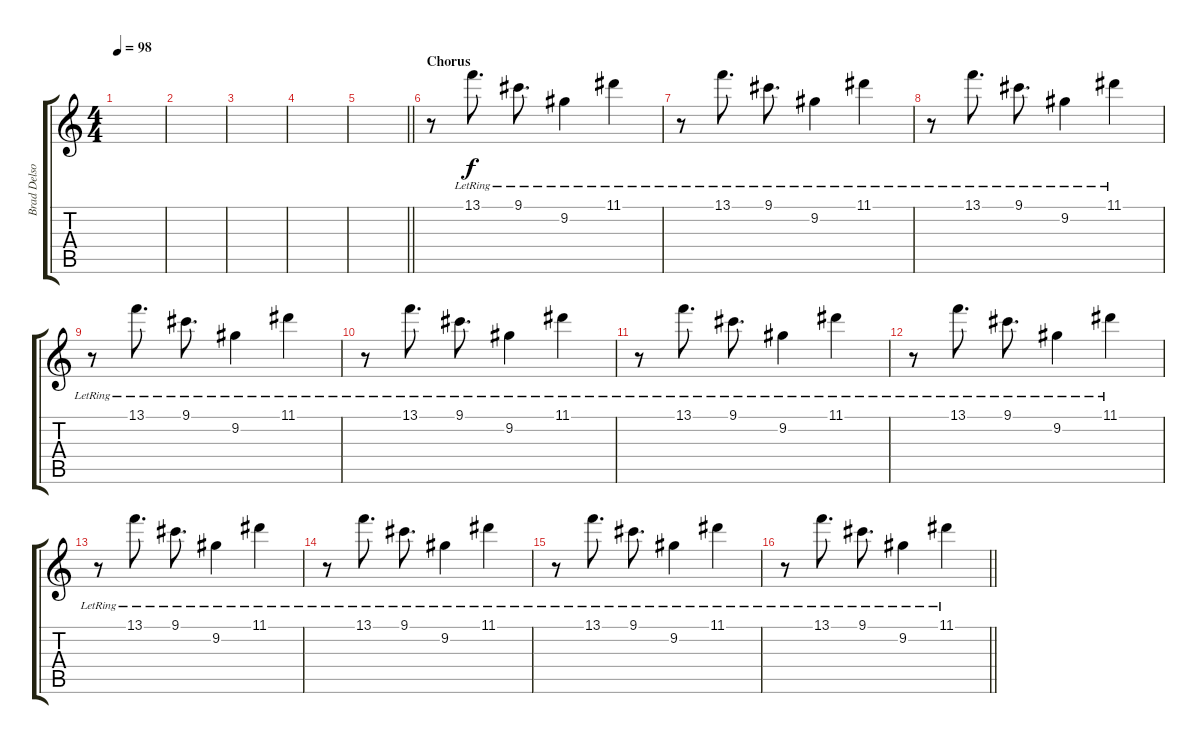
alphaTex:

\track ("Brad Delson (Guitar)" "Brad Delso") {instrument electricguitarjazz}
\staff {score tabs}
\tuning (E4 B3 G3 D3 A2 D2) {hide}
\ts (4 4)
\tempo 98
\clef g2
\ks c
|
|
|
|
\barLineRight lightlight
|
\section ("" "Chorus")
r.8 13.1{lr}.8{d} 9.1{lr}.8{d} 9.2{lr}.4 11.1{lr}.4 |
r.8 13.1{lr}.8{d} 9.1{lr}.8{d} 9.2{lr}.4 11.1{lr}.4 |
r.8 13.1{lr}.8{d} 9.1{lr}.8{d} 9.2{lr}.4 11.1{lr}.4 |
r.8 13.1{lr}.8{d} 9.1{lr}.8{d} 9.2{lr}.4 11.1{lr}.4 |
r.8 13.1{lr}.8{d} 9.1{lr}.8{d} 9.2{lr}.4 11.1{lr}.4 |
r.8 13.1{lr}.8{d} 9.1{lr}.8{d} 9.2{lr}.4 11.1{lr}.4 |
r.8 13.1{lr}.8{d} 9.1{lr}.8{d} 9.2{lr}.4 11.1{lr}.4 |
r.8 13.1{lr}.8{d} 9.1{lr}.8{d} 9.2{lr}.4 11.1{lr}.4 |
r.8 13.1{lr}.8{d} 9.1{lr}.8{d} 9.2{lr}.4 11.1{lr}.4 |
r.8 13.1{lr}.8{d} 9.1{lr}.8{d} 9.2{lr}.4 11.1{lr}.4 |
\barLineRight lightlight
r.8 13.1{lr}.8{d} 9.1{lr}.8{d} 9.2{lr}.4 11.1{lr}.4
